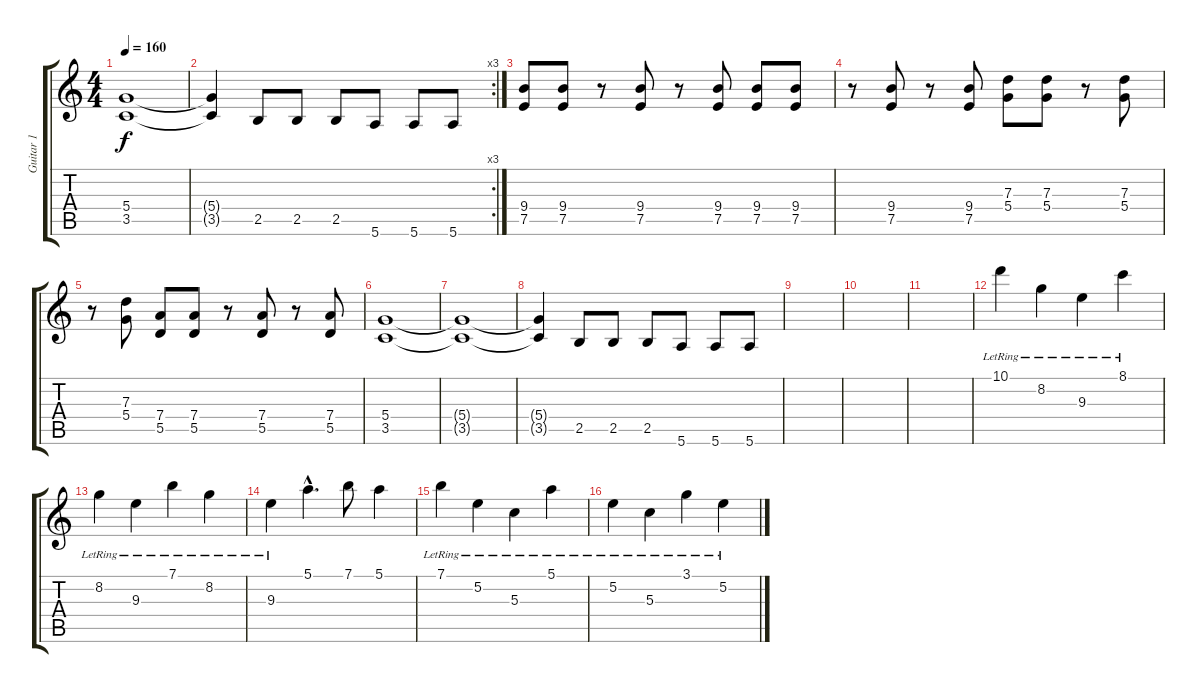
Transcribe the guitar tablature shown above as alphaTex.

\track ("Guitar 1" "Guitar 1") {instrument electricguitarjazz}
\staff {score tabs}
\tuning (E4 B3 G3 D3 A2 E2) {hide}
\ts (4 4)
\tempo 160
\clef g2
\ks c
(5.4{t} 3.5{t}).1{dy f} |
\rc 3
(5.4{t} 3.5{t}).4 2.5.8 2.5.8 2.5.8 5.6.8 5.6.8 5.6.8 |
(9.4 7.5).8{instrument distortionguitar} (9.4 7.5).8 r.8 (9.4 7.5).8 r.8 (9.4 7.5).8 (9.4 7.5).8 (9.4 7.5).8 |
r.8 (9.4 7.5).8 r.8 (9.4 7.5).8 (7.3 5.4).8 (7.3 5.4).8 r.8 (7.3 5.4).8 |
r.8 (7.3 5.4).8 (7.4 5.5).8 (7.4 5.5).8 r.8 (7.4 5.5).8 r.8 (7.4 5.5).8 |
(5.4 3.5).1 |
(5.4{t} 3.5{t}).1 |
(5.4{t} 3.5{t}).4 2.5.8 2.5.8 2.5.8 5.6.8 5.6.8 5.6.8 |
|
|
|
10.1{lr}.4{instrument electricguitarjazz} 8.2{lr}.4 9.3{lr}.4 8.1{lr}.4 |
8.2{lr}.4 9.3{lr}.4 7.1{lr}.4 8.2{lr}.4 |
9.3{lr}.4 5.1{hac}.4{d} 7.1.8 5.1.4 |
7.1{lr}.4 5.2{lr}.4 5.3{lr}.4 5.1{lr}.4 |
5.2{lr}.4 5.3{lr}.4 3.1{lr}.4 5.2{lr}.4
